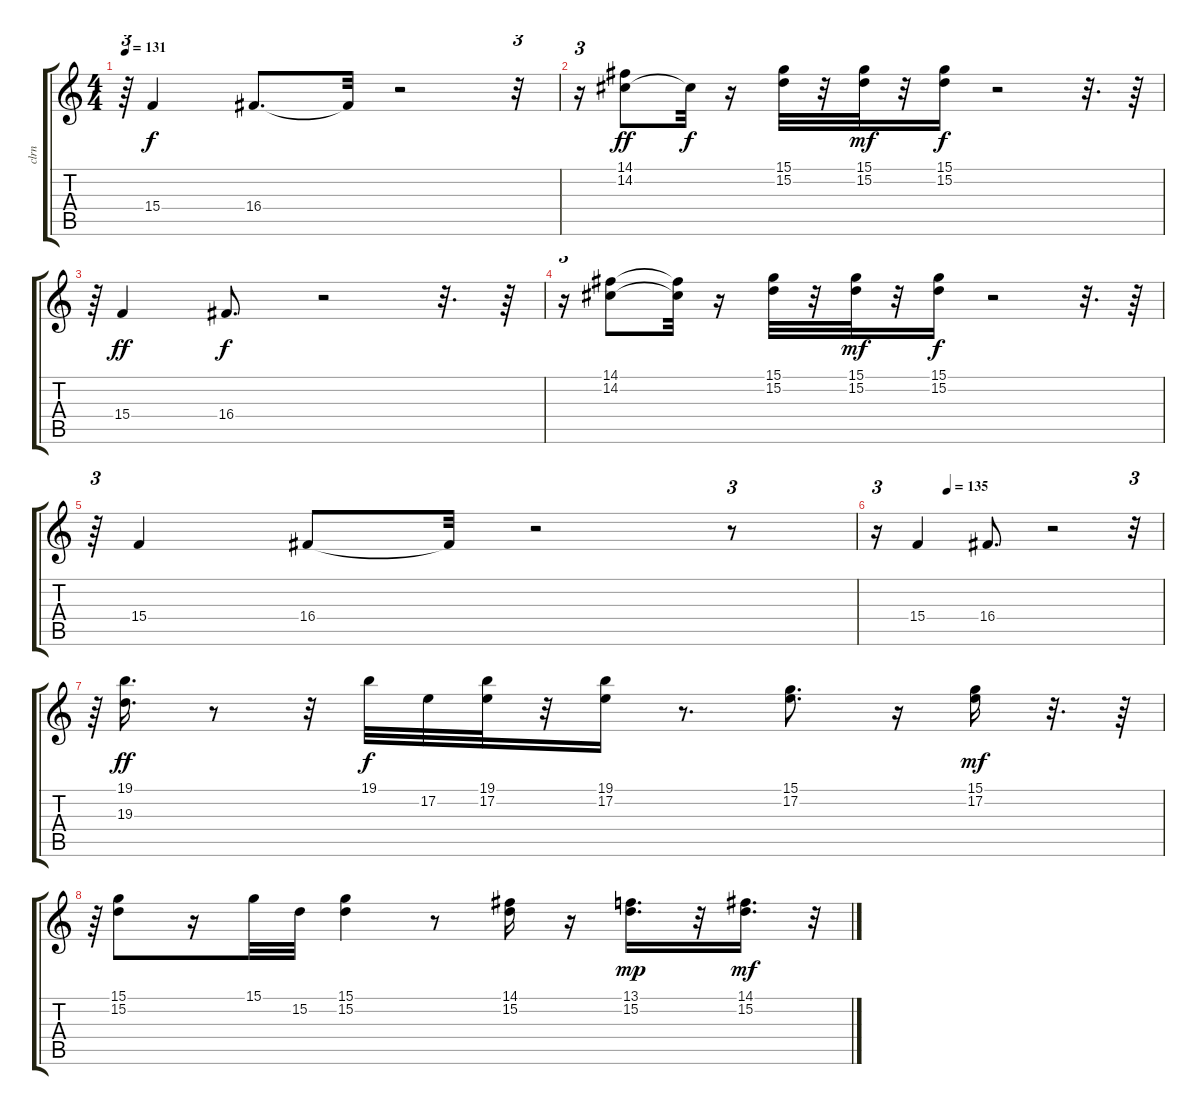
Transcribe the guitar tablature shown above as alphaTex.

\track ("clrn" "clrn") {instrument clarinet}
\staff {score tabs}
\tuning (E4 B3 G3 D3 A2 E2) {hide}
\ts (4 4)
\tempo 131
\clef g2
\ks c
r.64{tu (3 2) dy f} 15.4.4 16.4.8{d} 16.4{t}.32 r.2 r.32{tu (3 2)} |
r.16{tu (3 2)} (14.1 14.2).8{dy ff} 14.2{t}.32{dy f} r.16 (15.1 15.2).32 r.32 (15.1 15.2).32{dy mf} r.32 (15.1 15.2).16{dy f} r.2 r.32{d} r.64 |
r.64{tu (3 2)} 15.4.4{dy ff} 16.4.8{d dy f} r.2 r.32{d} r.64 |
r.16{tu (3 2)} (14.1 14.2).8 (14.1{t} 14.2{t}).32 r.16 (15.1 15.2).32 r.32 (15.1 15.2).32{dy mf} r.32 (15.1 15.2).16{dy f} r.2 r.32{d} r.64 |
r.64{tu (3 2)} 15.4.4 16.4.8 16.4{t}.32 r.2 r.8{tu (3 2)} |
\tempo (135 0.25)
r.16{tu (3 2)} 15.4.4 16.4.8{d} r.2 r.32{tu (3 2)} |
r.64{tu (3 2)} (19.1 19.3).16{d dy ff} r.8 r.32 19.1.32{dy f} 17.2.32 (19.1 17.2).32 r.32 (19.1 17.2).16 r.8{d} (15.1 17.2).8{d} r.16 (15.1 17.2).16{dy mf} r.32{d} r.64 |
r.64{tu (3 2)} (15.1 15.2).8 r.16 15.1.32 15.2.32 (15.1 15.2).4 r.8 (14.1 15.2).16 r.16 (13.1 15.2).16{d dy mp} r.32 (14.1 15.2).16{d dy mf} r.32{tu (3 2)}
